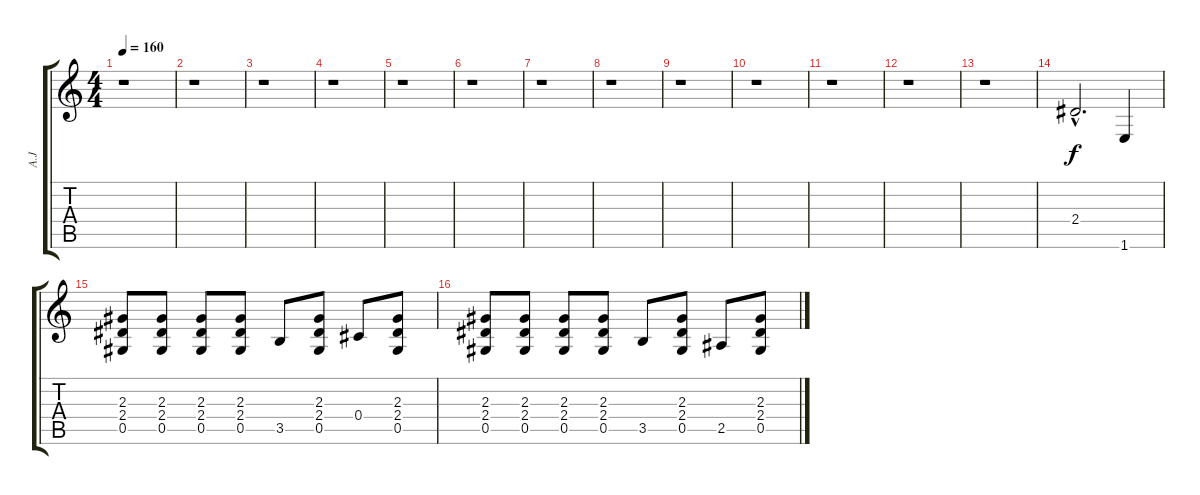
\track ("A.J" "A.J") {instrument distortionguitar}
\staff {score tabs}
\tuning (Eb4 Bb3 Gb3 Db3 Ab2 Eb2) {hide}
\ts (4 4)
\tempo 160
\clef g2
\ks c
r.1{dy f} |
r.1 |
r.1 |
r.1 |
r.1 |
r.1 |
r.1 |
r.1 |
r.1 |
r.1 |
r.1 |
r.1 |
r.1 |
2.4{hac}.2{d} 1.6.4 |
(2.3 2.4 0.5).8 (2.3 2.4 0.5).8 (2.3 2.4 0.5).8 (2.3 2.4 0.5).8 3.5.8 (2.3 2.4 0.5).8 0.4.8 (2.3 2.4 0.5).8 |
(2.3 2.4 0.5).8 (2.3 2.4 0.5).8 (2.3 2.4 0.5).8 (2.3 2.4 0.5).8 3.5.8 (2.3 2.4 0.5).8 2.5.8 (2.3 2.4 0.5).8
